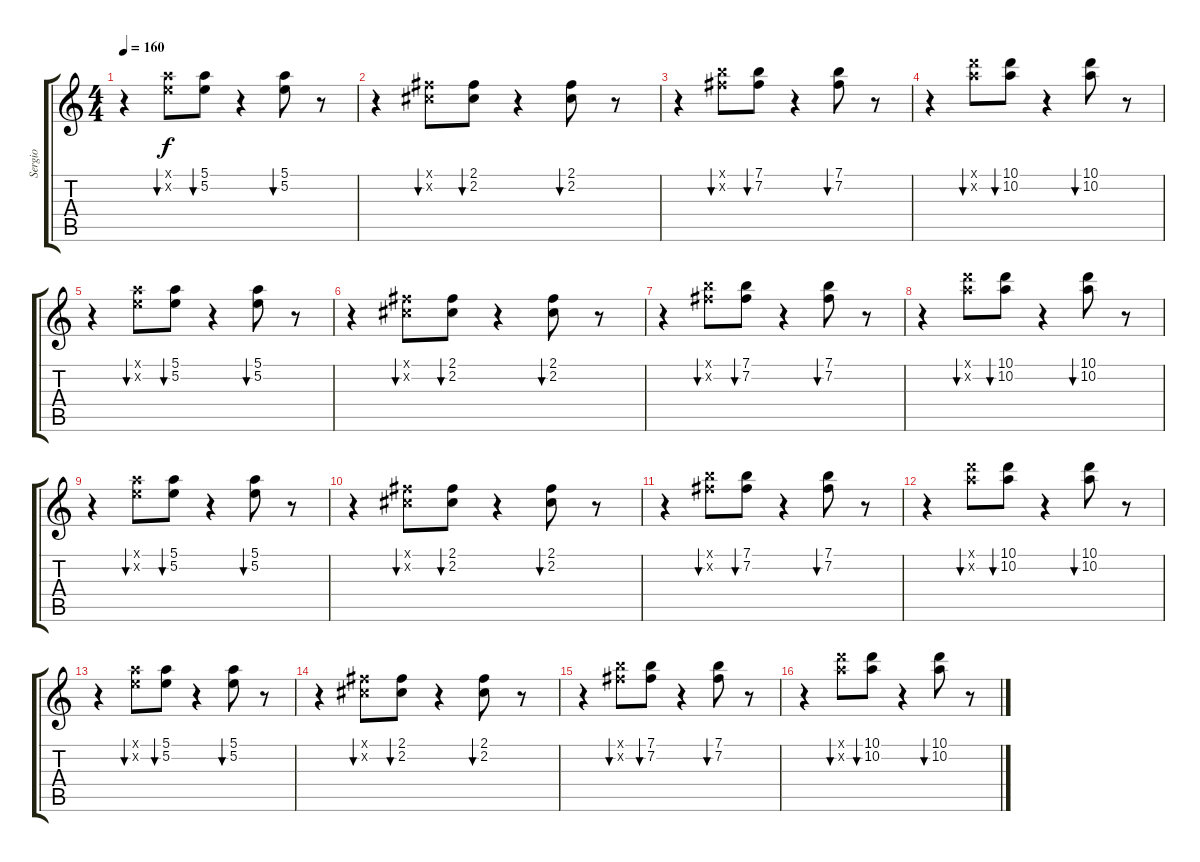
\track ("Sergio " "Sergio ") {instrument electricguitarjazz}
\staff {score tabs}
\tuning (E4 B3 G3 D3 A2 E2) {hide}
\ts (4 4)
\tempo 160
\clef g2
\ks c
r.4{dy f} (5.1{x} 5.2{x}).8{bu 120} (5.1 5.2).8{bu 240} r.4 (5.1 5.2).8{bu 240} r.8 |
r.4 (2.1{x} 2.2{x}).8{bu 120} (2.1 2.2).8{bu 240} r.4 (2.1 2.2).8{bu 240} r.8 |
r.4{volume 9} (7.1{x} 7.2{x}).8{bu 120} (7.1 7.2).8{bu 240} r.4 (7.1 7.2).8{bu 240} r.8 |
r.4 (10.1{x} 10.2{x}).8{bu 120} (10.1 10.2).8{bu 240} r.4 (10.1 10.2).8{bu 240} r.8 |
r.4 (5.1{x} 5.2{x}).8{bu 120} (5.1 5.2).8{bu 240} r.4 (5.1 5.2).8{bu 240} r.8 |
r.4 (2.1{x} 2.2{x}).8{bu 120} (2.1 2.2).8{bu 240} r.4 (2.1 2.2).8{bu 240} r.8 |
r.4{volume 7} (7.1{x} 7.2{x}).8{bu 120} (7.1 7.2).8{bu 240} r.4 (7.1 7.2).8{bu 240} r.8 |
r.4 (10.1{x} 10.2{x}).8{bu 120} (10.1 10.2).8{bu 240} r.4 (10.1 10.2).8{bu 240} r.8 |
r.4 (5.1{x} 5.2{x}).8{bu 120} (5.1 5.2).8{bu 240} r.4 (5.1 5.2).8{bu 240} r.8 |
r.4 (2.1{x} 2.2{x}).8{bu 120} (2.1 2.2).8{bu 240} r.4 (2.1 2.2).8{bu 240} r.8 |
r.4{volume 5} (7.1{x} 7.2{x}).8{bu 120} (7.1 7.2).8{bu 240} r.4 (7.1 7.2).8{bu 240} r.8 |
r.4 (10.1{x} 10.2{x}).8{bu 120} (10.1 10.2).8{bu 240} r.4 (10.1 10.2).8{bu 240} r.8 |
r.4 (5.1{x} 5.2{x}).8{bu 120} (5.1 5.2).8{bu 240} r.4 (5.1 5.2).8{bu 240} r.8 |
r.4 (2.1{x} 2.2{x}).8{bu 120} (2.1 2.2).8{bu 240} r.4 (2.1 2.2).8{bu 240} r.8 |
r.4{volume 3} (7.1{x} 7.2{x}).8{bu 120} (7.1 7.2).8{bu 240} r.4 (7.1 7.2).8{bu 240} r.8 |
r.4 (10.1{x} 10.2{x}).8{bu 120} (10.1 10.2).8{bu 240} r.4 (10.1 10.2).8{bu 240} r.8
